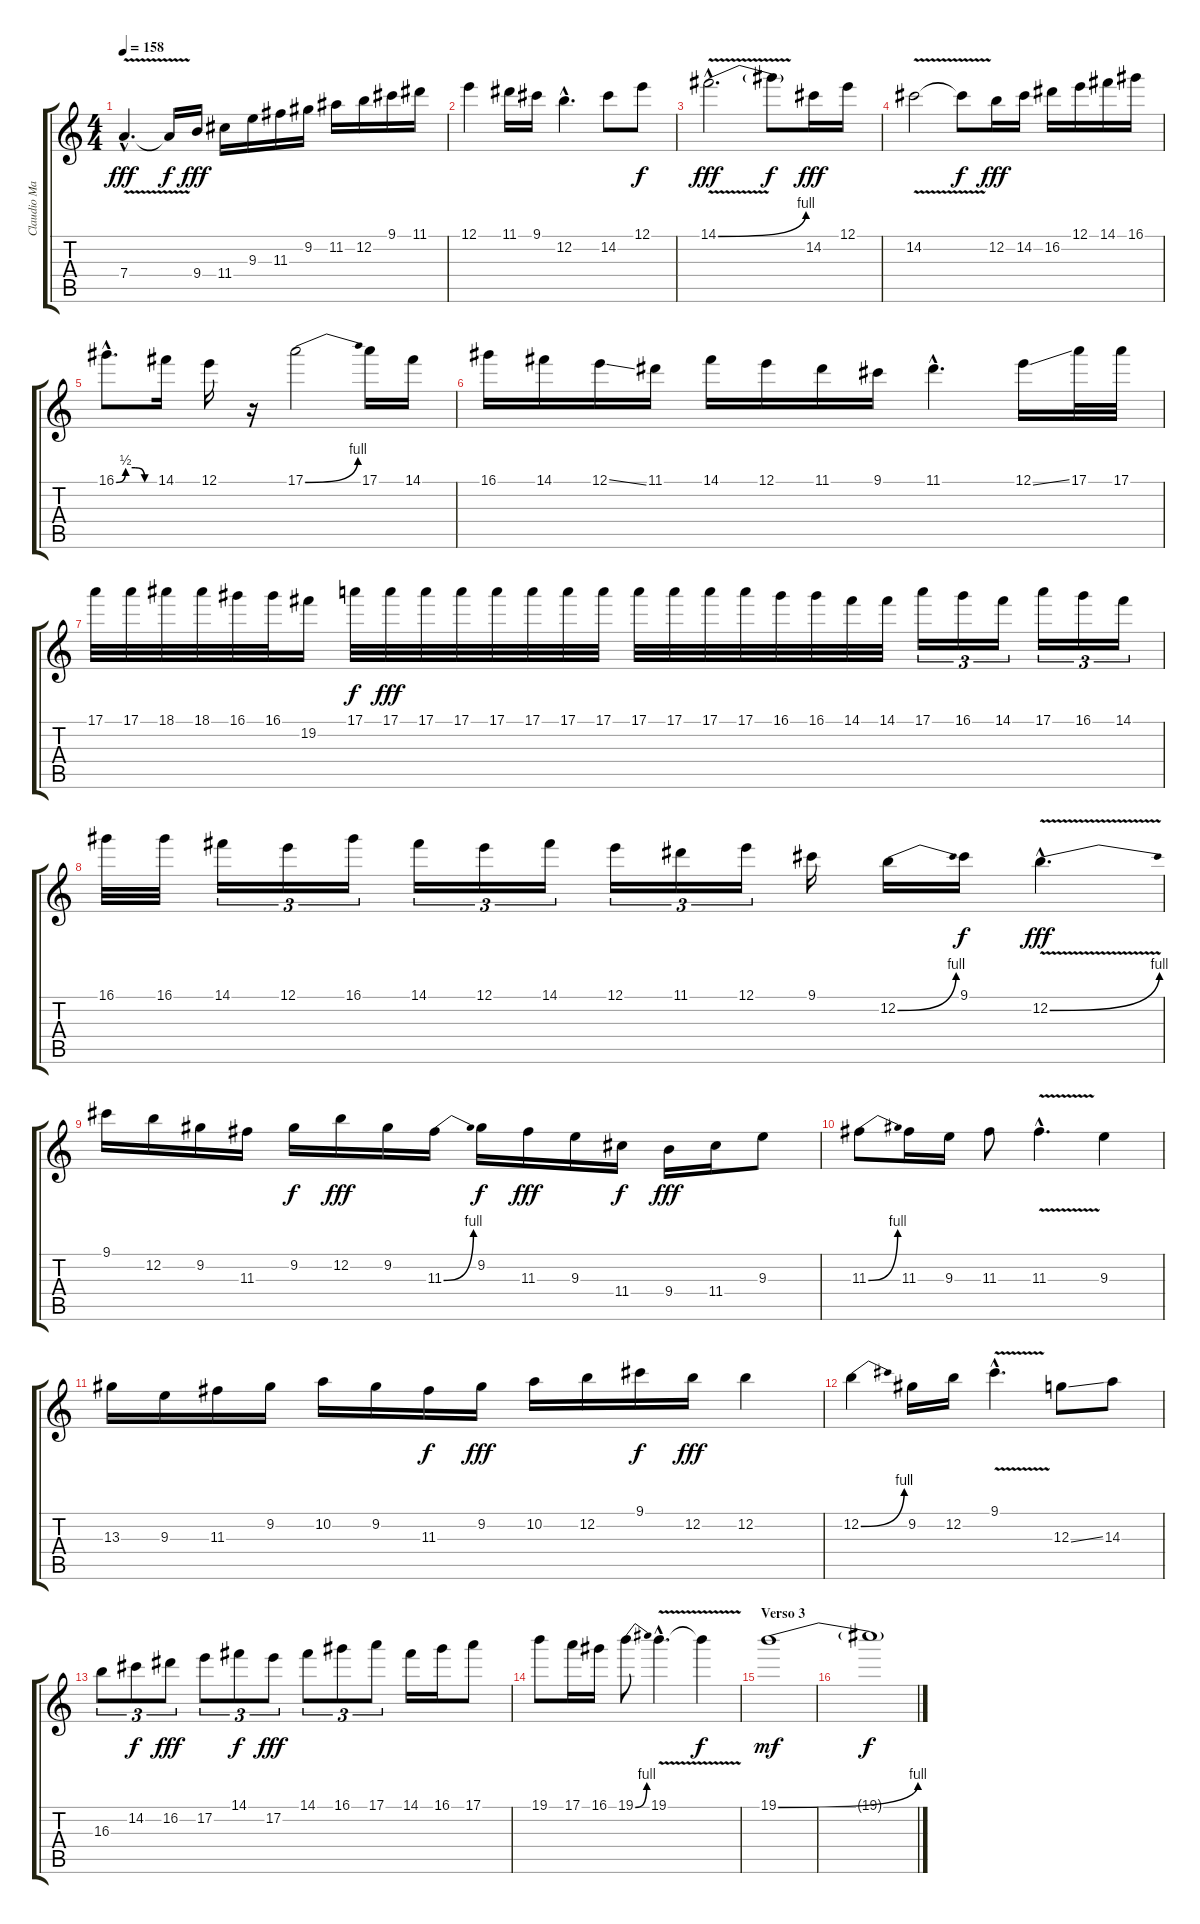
\track ("Claudio Marciello (Gtr 3)" "Claudio Ma") {instrument distortionguitar}
\staff {score tabs}
\tuning (E4 B3 G3 D3 A2 E2) {hide}
\ts (4 4)
\tempo 158
\clef g2
\ks c
7.4{v hac}.4{d dy fff} 7.4{t}.16{dy f} 9.4.16{dy fff} 11.4.16 9.3.16 11.3.16 9.2.16 11.2.16 12.2.16 9.1.16 11.1.16 |
12.1.4 11.1.16 9.1.16 12.2{hac}.4{d} 14.2.8 12.1.8{dy f} |
14.1{be (bend 0 0 60 4) v hac}.2{d dy fff} 14.1{t}.8{dy f} 14.2.16{dy fff} 12.1.16 |
14.2{v}.2 14.2{t}.8{dy f} 12.2.16{dy fff} 14.2.16 16.2.16 12.1.16 14.1.16 16.1.16 |
16.1{be (custom 0 0 15 2 30 2 45 0 60 0) hac}.8{d} 14.1.16 12.1.16 r.16 17.1{be (bend 0 0 60 4)}.2 17.1.16 14.1.16 |
16.1.16 14.1.16 12.1{ss}.16 11.1.16 14.1.16 12.1.16 11.1.16 9.1.16 11.1{hac}.4{d} 12.1{ss}.16 17.1.32 17.1.32 |
17.1.32 17.1.32 18.1.32 18.1.32 16.1.32 16.1.32 19.2.16 17.1.32{dy f} 17.1.32{dy fff} 17.1.32 17.1.32 17.1.32 17.1.32 17.1.32 17.1.32 17.1.32 17.1.32 17.1.32 17.1.32 16.1.32 16.1.32 14.1.32 14.1.32 17.1.16{tu (3 2)} 16.1.16{tu (3 2)} 14.1.16{tu (3 2)} 17.1.16{tu (3 2)} 16.1.16{tu (3 2)} 14.1.16{tu (3 2)} |
16.1.32 16.1.32 14.1.16{tu (3 2)} 12.1.16{tu (3 2)} 16.1.16{tu (3 2)} 14.1.16{tu (3 2)} 12.1.16{tu (3 2)} 14.1.16{tu (3 2)} 12.1.16{tu (3 2)} 11.1.16{tu (3 2)} 12.1.16{tu (3 2)} 9.1.16 12.2{be (bend 0 0 60 4)}.16 9.1.16{dy f} 12.2{be (bend 0 0 60 4) v hac}.4{d dy fff} |
9.1.16 12.2.16 9.2.16 11.3.16 9.2.16{dy f} 12.2.16{dy fff} 9.2.16 11.3{be (bend 0 0 60 4)}.16 9.2.16{dy f} 11.3.16{dy fff} 9.3.16 11.4.16{dy f} 9.4.16{dy fff} 11.4.16 9.3.8 |
11.3{be (bend 0 0 60 4)}.8 11.3.16 9.3.16 11.3.8 11.3{v hac}.4{d} 9.3.4 |
13.3.16 9.3.16 11.3.16 9.2.16 10.2.16 9.2.16 11.3.16{dy f} 9.2.16{dy fff} 10.2.16 12.2.16 9.1.16{dy f} 12.2.16{dy fff} 12.2.4 |
12.2{be (bend 0 0 60 4)}.4 9.2.16 12.2.16 9.1{v hac}.4{d} 12.3{ss}.8 14.3.8 |
16.3.8{tu (3 2)} 14.2.8{tu (3 2) dy f} 16.2.8{tu (3 2) dy fff} 17.2.8{tu (3 2)} 14.1.8{tu (3 2) dy f} 17.2.8{tu (3 2) dy fff} 14.1.8{tu (3 2)} 16.1.8{tu (3 2)} 17.1.8{tu (3 2)} 14.1.16 16.1.16 17.1.8 |
19.1.8 17.1.16 16.1.16 19.1{be (bend 0 0 60 4)}.8 19.1{v hac}.4{d} 19.1{t}.4{dy f} |
\section ("" "Verso 3")
19.1{be (bend 0 0 60 4)}.1{dy mf} |
19.1{t}.1{dy f}
